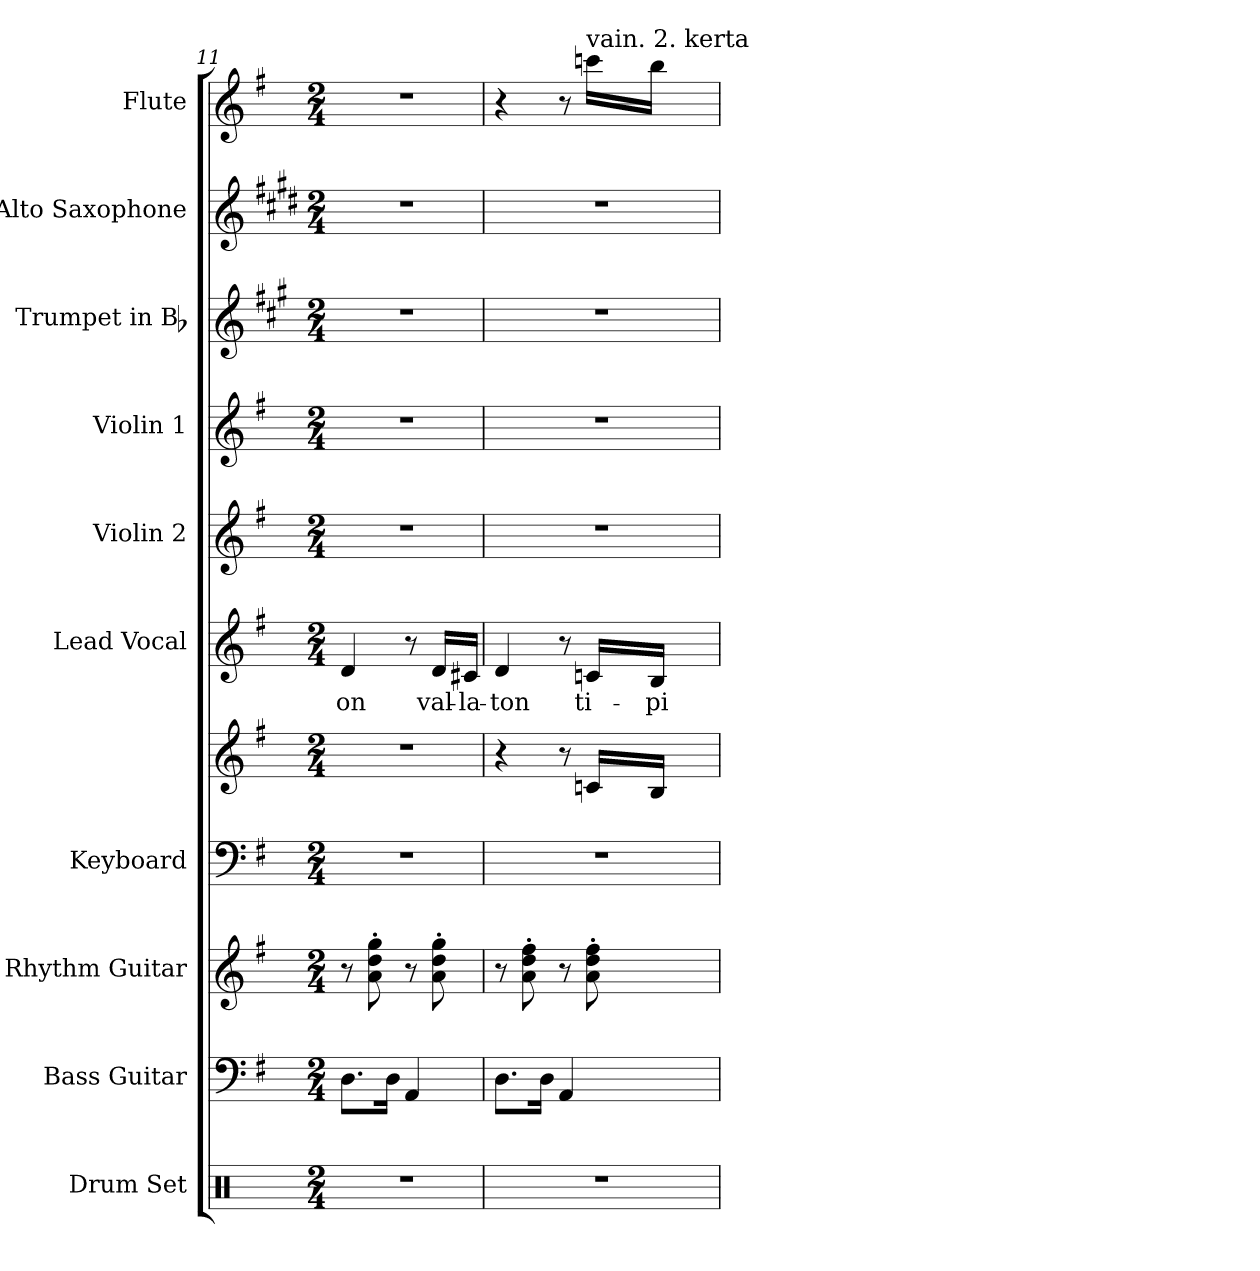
**kern	**kern	**kern	**kern	**kern	**kern	**text	**kern	**kern	**kern	**kern	**kern
*part10	*part9	*part8	*part7	*part7	*part6	*part6	*part5	*part4	*part3	*part2	*part1
*staff11	*staff10	*staff9	*staff8	*staff7	*staff6	*staff6	*staff5	*staff4	*staff3	*staff2	*staff1
*I"Drum Set	*I"Bass Guitar	*I"Rhythm Guitar	*I"Keyboard	*	*I"Lead Vocal	*	*I"Violin 2	*I"Violin 1	*I"Trumpet in Bb	*I"Alto Saxophone	*I"Flute
*I'Dr.	*I'Bass	*I'Rhy.	*I'Kbd.	*	*	*	*I'Vln. 2	*I'Vln. 1	*I'Tpt.	*I'Alto Sax.	*I'Fl.
!!LO:PB:g=z
*clefX	*clefF4	*clefG2	*clefF4	*clefG2	*clefG2	*	*clefG2	*clefG2	*clefG2	*clefG2	*clefG2
*	*ITrd7c12	*ITrd7c12	*	*	*	*	*	*	*ITrd1c2	*ITrd5c9	*
*k[]	*k[f#]	*k[f#]	*k[f#]	*k[f#]	*k[f#]	*	*k[f#]	*k[f#]	*k[f#]	*k[f#]	*k[f#]
*C:	*G:	*G:	*G:	*G:	*G:	*	*G:	*G:	*G:	*G:	*G:
*M2/4	*M2/4	*M2/4	*M2/4	*M2/4	*M2/4	*	*M2/4	*M2/4	*M2/4	*M2/4	*M2/4
=11	=11	=11	=11	=11	=11	=11	=11	=11	=11	=11	=11
!LO:N:vis=1	!	!	!LO:N:vis=1	!LO:N:vis=1	!	!	!	!	!	!	!
!	!	!	!	!	!	!LO:LY:b:color=#000000	!LO:N:vis=1	!LO:N:vis=1	!LO:N:vis=1	!LO:N:vis=1	!LO:N:vis=1
2r	8.DDi\L	8r	2r	2r	4di/	on	2r	2r	2r	2r	2r
.	.	8Ai\' 8di' 8gi'	.	.	.	.	.	.	.	.	.
.	16DDi\Jk	.	.	.	.	.	.	.	.	.	.
.	4AAAi/	8r	.	.	8r	.	.	.	.	.	.
!	!	!	!	!	!	!LO:LY:b:color=#000000	!	!	!	!	!
.	.	8Ai\' 8di' 8gi'	.	.	16di/LL	val-	.	.	.	.	.
!	!	!	!	!	!	!LO:LY:b:color=#000000	!	!	!	!	!
.	.	.	.	.	16c#Xi/JJ	-la-	.	.	.	.	.
=12	=12	=12	=12	=12	=12	=12	=12	=12	=12	=12	=12
!LO:N:vis=1	!	!	!LO:N:vis=1	!	!	!	!	!	!	!	!
!	!	!	!	!	!	!LO:LY:b:color=#000000	!LO:N:vis=1	!LO:N:vis=1	!LO:N:vis=1	!LO:N:vis=1	!
2r	8.DDi\L	8r	2r	4r	4di/	-ton	2r	2r	2r	2r	4r
.	.	8Ai\' 8di' 8f#i'	.	.	.	.	.	.	.	.	.
.	16DDi\Jk	.	.	.	.	.	.	.	.	.	.
.	4AAAi/	8r	.	8r	8r	.	.	.	.	.	8r
!	!	!	!	!	!	!	!	!	!	!	!LO:TX:a:t=vain. 2. kerta
!	!	!	!	!	!	!LO:LY:b:color=#000000	!	!	!	!	!
.	.	8Ai\' 8di' 8f#i'	.	16cni/LL	16cni/LL	ti-	.	.	.	.	16cccni\LL
!	!	!	!	!	!	!LO:LY:b:color=#000000	!	!	!	!	!
.	.	.	.	16Bi/JJ	16Bi/JJ	-pi-	.	.	.	.	16bbi\JJ
=	=	=	=	=	=	=	=	=	=	=	=
*-	*-	*-	*-	*-	*-	*-	*-	*-	*-	*-	*-
